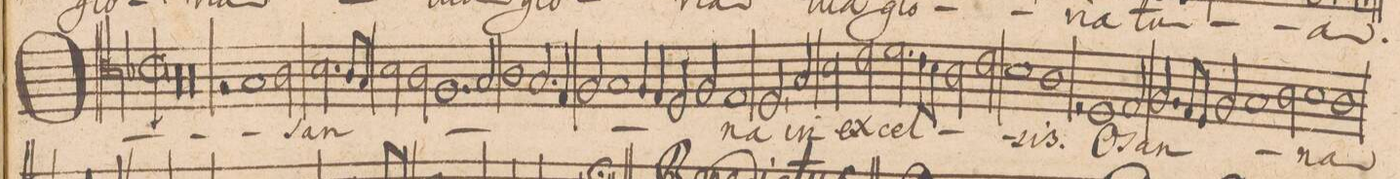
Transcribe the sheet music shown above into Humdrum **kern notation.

**kern	**text
*I"BASSVS.	*
*clefC4	*
*k[b-]	*
*met(C|)	*
*M2/1	*
=49||	=49||
*M2/1	*
*met(C|)	*
00r	.
=50-	=50-
=51-	=51-
00r	.
=52-	=52-
=53-	=53-
2rF	.
1G	O-
2A\	.
=54-	=54-
2.B-\	-san-
8A/L	.
8G/J	.
2B-\	.
2A\	.
=55-	=55-
1.F	.
2G/	.
=56-	=56-
1A	.
2.G/	.
4E/	.
=57-	=57-
2F/	.
1G	.
4F/	.
4E/	.
=58-	=58-
2D/	.
2F/	.
1E	-na
=59-	=59-
2D,/	.
2G/	in
2B-\	ex-
2c\	.
=60-	=60-
2.d\	-cel-
8c\L	.
8B-\J	.
2A\	.
2c\	.
=61-	=61-
1B-	.
1A	-sis.
=62-	=62-
2rD	.
1D	O-
2E/	-san-
=63-	=63-
2.F/	.
8E/L	.
8D/J	.
2F/	.
1G/	.
=64-	=64-
2A\	.
1B-	-na
=65-	=65-
1A	.
*-	*-
